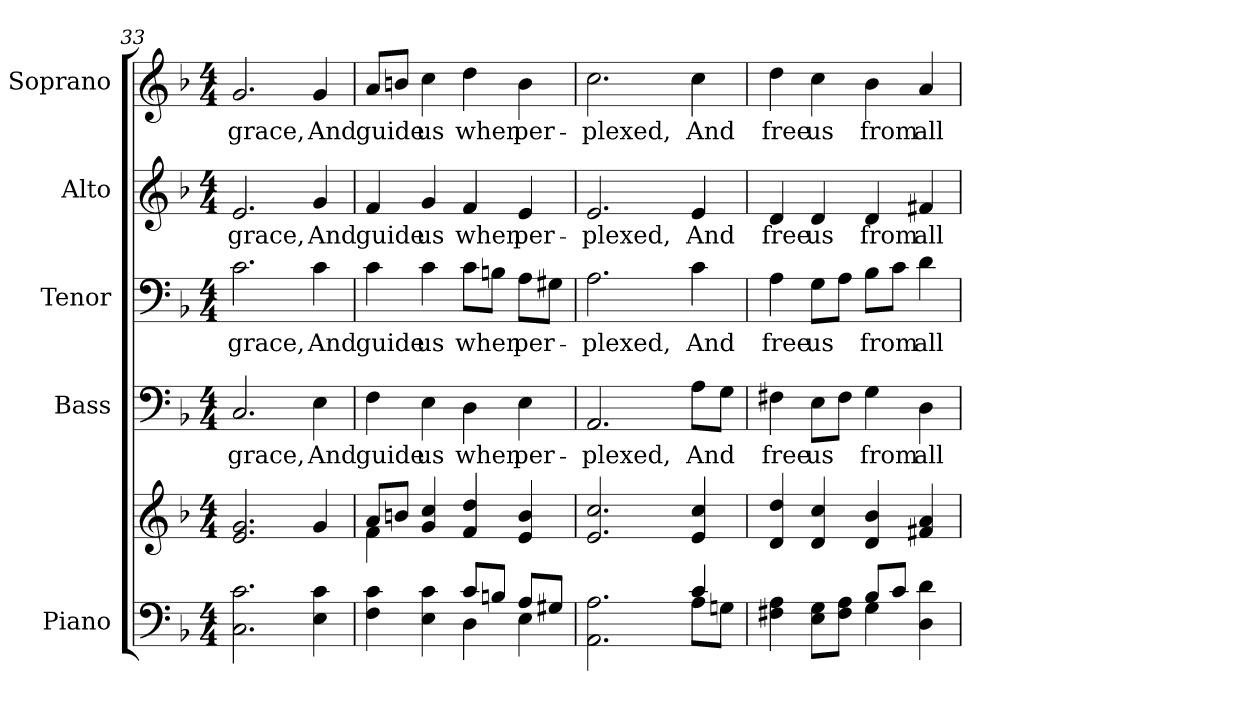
**kern	**kern	**kern	**text	**kern	**text	**kern	**text	**kern	**text
*part5	*part5	*part4	*part4	*part3	*part3	*part2	*part2	*part1	*part1
*staff6	*staff5	*staff4	*staff4	*staff3	*staff3	*staff2	*staff2	*staff1	*staff1
*I"Piano	*	*I"Bass	*	*I"Tenor	*	*I"Alto	*	*I"Soprano	*
*I'Pno.	*	*I'B.	*	*I'T.	*	*I'A.	*	*I'S.	*
*clefF4	*clefG2	*clefF4	*	*clefF4	*	*clefG2	*	*clefG2	*
*k[b-]	*k[b-]	*k[b-]	*	*k[b-]	*	*k[b-]	*	*k[b-]	*
*F:	*F:	*F:	*	*F:	*	*F:	*	*F:	*
*M4/4	*M4/4	*M4/4	*	*M4/4	*	*M4/4	*	*M4/4	*
=33	=33	=33	=33	=33	=33	=33	=33	=33	=33
!	!	!	!LO:LY:b:color=#000000	!	!	!	!	!	!
!	!	!	!	!	!LO:LY:b:color=#000000	!	!	!	!
!	!	!	!	!	!	!	!LO:LY:b:color=#000000	!	!
!	!	!	!	!	!	!	!	!	!LO:LY:b:color=#000000
2.Ci\ 2.ci	2.ei/ 2.gi	2.Ci/	grace,	2.ci\	grace,	2.ei/	grace,	2.gi/	grace,
!	!	!	!LO:LY:b:color=#000000	!	!	!	!	!	!
!	!	!	!	!	!LO:LY:b:color=#000000	!	!	!	!
!	!	!	!	!	!	!	!LO:LY:b:color=#000000	!	!
!	!	!	!	!	!	!	!	!	!LO:LY:b:color=#000000
4Ei\ 4ci	4gi/	4Ei\	And	4ci\	And	4gi/	And	4gi/	And
!!LO:PB:g=z
=34	=34	=34	=34	=34	=34	=34	=34	=34	=34
*^	*^	*	*	*	*	*	*	*	*
!	!	!	!	!	!LO:LY:b:color=#000000	!	!	!	!	!	!
!	!	!	!	!	!	!	!LO:LY:b:color=#000000	!	!	!	!
!	!	!	!	!	!	!	!	!	!LO:LY:b:color=#000000	!	!
!	!	!	!	!	!	!	!	!	!	!	!LO:LY:b:color=#000000
4Fi\ 4ci	2ryy	8ai/L	4fi\	4Fi\	guide	4ci\	guide	4fi/	guide	8ai/L	guide
.	.	8bni/J	.	.	.	.	.	.	.	8bni/J	.
!	!	!	!	!	!LO:LY:b:color=#000000	!	!	!	!	!	!
!	!	!	!	!	!	!	!LO:LY:b:color=#000000	!	!	!	!
!	!	!	!	!	!	!	!	!	!LO:LY:b:color=#000000	!	!
!	!	!	!	!	!	!	!	!	!	!	!LO:LY:b:color=#000000
4Ei\ 4ci	.	4gi/ 4cci	4ryy	4Ei\	us	4ci\	us	4gi/	us	4cci\	us
!	!	!	!	!	!LO:LY:b:color=#000000	!	!	!	!	!	!
!	!	!	!	!	!	!	!LO:LY:b:color=#000000	!	!	!	!
!	!	!	!	!	!	!	!	!	!LO:LY:b:color=#000000	!	!
!	!	!	!	!	!	!	!	!	!	!	!LO:LY:b:color=#000000
8ci/L	4Di\	4fi/ 4ddi	2ryy	4Di\	when	8ci\L	when	4fi/	when	4ddi\	when
8Bni/J	.	.	.	.	.	8Bni\J	.	.	.	.	.
!	!	!	!	!	!LO:LY:b:color=#000000	!	!	!	!	!	!
!	!	!	!	!	!	!	!LO:LY:b:color=#000000	!	!	!	!
!	!	!	!	!	!	!	!	!	!LO:LY:b:color=#000000	!	!
!	!	!	!	!	!	!	!	!	!	!	!LO:LY:b:color=#000000
8Ai/L	4Ei\	4ei/ 4bi	.	4Ei\	per-	8Ai\L	per-	4ei/	per-	4bi\	per-
8G#Xi/J	.	.	.	.	.	8G#Xi\J	.	.	.	.	.
*	*	*v	*v	*	*	*	*	*	*	*	*
=35	=35	=35	=35	=35	=35	=35	=35	=35	=35	=35
!	!	!	!	!LO:LY:b:color=#000000	!	!	!	!	!	!
!	!	!	!	!	!	!LO:LY:b:color=#000000	!	!	!	!
!	!	!	!	!	!	!	!	!LO:LY:b:color=#000000	!	!
!	!	!	!	!	!	!	!	!	!	!LO:LY:b:color=#000000
2.AAi\ 2.Ai	2ryy	2.ei/ 2.cci	2.AAi/	-plexed,	2.Ai\	-plexed,	2.ei/	-plexed,	2.cci\	-plexed,
.	4ryy	.	.	.	.	.	.	.	.	.
!	!	!	!	!LO:LY:b:color=#000000	!	!	!	!	!	!
!	!	!	!	!	!	!LO:LY:b:color=#000000	!	!	!	!
!	!	!	!	!	!	!	!	!LO:LY:b:color=#000000	!	!
!	!	!	!	!	!	!	!	!	!	!LO:LY:b:color=#000000
4ci/	8Ai\L	4ei/ 4cci	8Ai\L	And	4ci\	And	4ei/	And	4cci\	And
.	8Gni\J	.	8Gi\J	.	.	.	.	.	.	.
!!LO:PB:g=z
=36	=36	=36	=36	=36	=36	=36	=36	=36	=36	=36
!	!	!	!	!LO:LY:b:color=#000000	!	!	!	!	!	!
!	!	!	!	!	!	!LO:LY:b:color=#000000	!	!	!	!
!	!	!	!	!	!	!	!	!LO:LY:b:color=#000000	!	!
!	!	!	!	!	!	!	!	!	!	!LO:LY:b:color=#000000
4F#Xi\ 4Ai	2ryy	4di/ 4ddi	4F#Xi\	free	4Ai\	free	4di/	free	4ddi\	free
!	!	!	!	!LO:LY:b:color=#000000	!	!	!	!	!	!
!	!	!	!	!	!	!LO:LY:b:color=#000000	!	!	!	!
!	!	!	!	!	!	!	!	!LO:LY:b:color=#000000	!	!
!	!	!	!	!	!	!	!	!	!	!LO:LY:b:color=#000000
8Ei\ 8GiL	.	4di/ 4cci	8Ei\L	us	8Gi\L	us	4di/	us	4cci\	us
8F#i\ 8AiJ	.	.	8F#i\J	.	8Ai\J	.	.	.	.	.
!	!	!	!	!LO:LY:b:color=#000000	!	!	!	!	!	!
!	!	!	!	!	!	!LO:LY:b:color=#000000	!	!	!	!
!	!	!	!	!	!	!	!	!LO:LY:b:color=#000000	!	!
!	!	!	!	!	!	!	!	!	!	!LO:LY:b:color=#000000
8B-i/L	4Gi\	4di/ 4b-i	4Gi\	from	8B-i\L	from	4di/	from	4b-i\	from
8ci/J	.	.	.	.	8ci\J	.	.	.	.	.
!	!	!	!	!LO:LY:b:color=#000000	!	!	!	!	!	!
!	!	!	!	!	!	!LO:LY:b:color=#000000	!	!	!	!
!	!	!	!	!	!	!	!	!LO:LY:b:color=#000000	!	!
!	!	!	!	!	!	!	!	!	!	!LO:LY:b:color=#000000
4Di\ 4di	4ryy	4f#Xi/ 4ai	4Di\	all	4di\	all	4f#Xi/	all	4ai/	all
*v	*v	*	*	*	*	*	*	*	*	*
=	=	=	=	=	=	=	=	=	=
*-	*-	*-	*-	*-	*-	*-	*-	*-	*-
